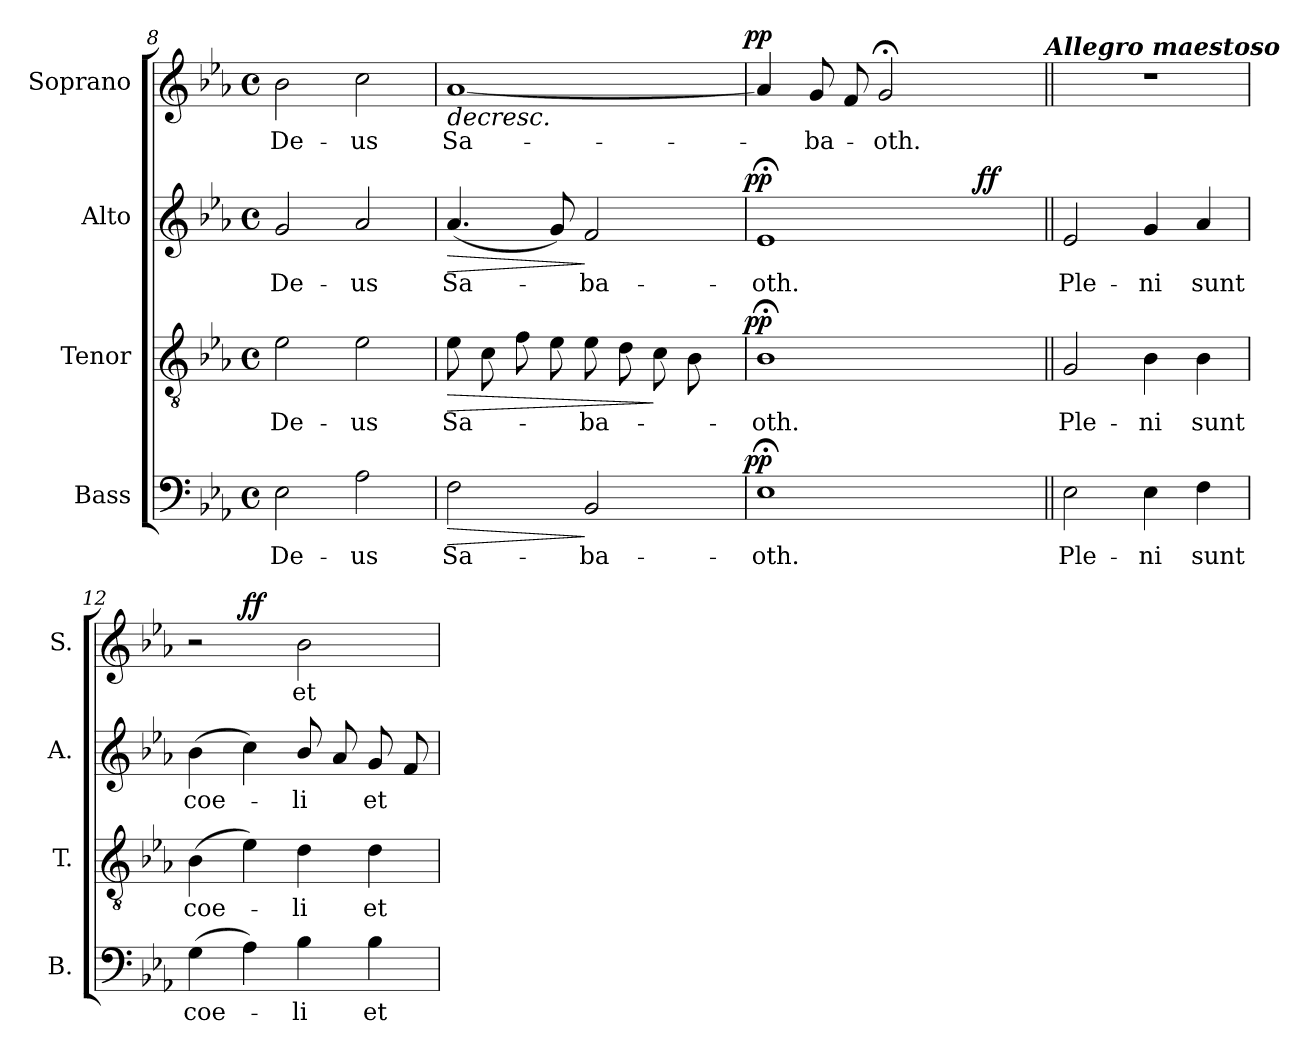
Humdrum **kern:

**kern	**text	**dynam	**kern	**text	**dynam	**kern	**text	**dynam	**kern	**text	**dynam
*part4	*part4	*part4	*part3	*part3	*part3	*part2	*part2	*part2	*part1	*part1	*part1
*staff4	*staff4	*staff4	*staff3	*staff3	*staff3	*staff2	*staff2	*staff2	*staff1	*staff1	*staff1
*I"Bass	*	*	*I"Tenor	*	*	*I"Alto	*	*	*I"Soprano	*	*
*I'B.	*	*	*I'T.	*	*	*I'A.	*	*	*I'S.	*	*
!!LO:LB:g=z
*clefF4	*	*	*clefGv2	*	*	*clefG2	*	*	*clefG2	*	*
*	*	*	*ITrd7c12	*	*	*	*	*	*	*	*
*k[b-e-a-]	*	*	*k[b-e-a-]	*	*	*k[b-e-a-]	*	*	*k[b-e-a-]	*	*
*E-:	*	*	*E-:	*	*	*E-:	*	*	*E-:	*	*
*M4/4	*	*	*M4/4	*	*	*M4/4	*	*	*M4/4	*	*
*met(c)	*	*	*met(c)	*	*	*met(c)	*	*	*met(c)	*	*
=8	=8	=8	=8	=8	=8	=8	=8	=8	=8	=8	=8
!	!LO:LY:b:color=#000000	!	!	!	!	!	!	!	!	!	!
!	!	!	!	!LO:LY:b:color=#000000	!	!	!	!	!	!	!
!	!	!	!	!	!	!	!LO:LY:b:color=#000000	!	!	!	!
!	!	!	!	!	!	!	!	!	!	!LO:LY:b:color=#000000	!
2E-i\	De-	.	2E-i\	De-	.	2gi/	De-	.	2b-i\	De-	.
!	!LO:LY:b:color=#000000	!	!	!	!	!	!	!	!	!	!
!	!	!	!	!LO:LY:b:color=#000000	!	!	!	!	!	!	!
!	!	!	!	!	!	!	!LO:LY:b:color=#000000	!	!	!	!
!	!	!	!	!	!	!	!	!	!	!LO:LY:b:color=#000000	!
2A-i\	-us	.	2E-i\	-us	.	2a-i/	-us	.	2cci\	-us	.
=9	=9	=9	=9	=9	=9	=9	=9	=9	=9	=9	=9
!	!LO:LY:b:color=#000000	!LO:HP:b	!	!	!	!	!	!	!	!	!
!	!	!	!	!LO:LY:b:color=#000000	!LO:HP:b	!	!	!	!	!	!
!	!	!	!	!	!	!	!LO:LY:b:color=#000000	!LO:HP:b	!	!	!
!	!	!	!	!	!	!	!	!	!	!LO:LY:b:color=#000000	!LO:HP:b
*^	*	*	*^	*	*	*^	*	*	*^	*	*
2Fi\	2ryy	Sa-	>	8E-i\	2ryy	Sa-	>	(4.a-i/	2ryy	Sa-	>	[1a-i	2ryy	Sa-	>
.	.	.	.	8Ci\	.	.	.	.	.	.	.	.	.	.	.
.	.	.	.	8Fi\	.	.	.	.	.	.	.	.	.	.	.
.	.	.	.	8E-i\	.	.	.	8gi/)	.	.	.	.	.	.	.
!	!	!LO:LY:b:color=#000000	!	!	!	!	!	!	!	!	!	!	!	!	!
!	!	!	!	!	!	!LO:LY:b:color=#000000	!	!	!	!	!	!	!	!	!
!	!	!	!	!	!	!	!	!	!	!LO:LY:b:color=#000000	!	!	!	!	!
2BB-i/	4ryy	-ba-	]	8E-i\	4ryy	-ba-	.	2fi/	4ryy	-ba-	]	.	4ryy	.	.
.	.	.	.	8Di\	.	.	.	.	.	.	.	.	.	.	.
.	8ryy	.	.	8Ci\	8ryy	.	]	.	8ryy	.	.	.	8ryy	.	.
.	16ryy	.	.	8BB-i\	16ryy	.	.	.	16ryy	.	.	.	16ryy	.	.
.	32ryy	.	.	.	32ryy	.	.	.	32ryy	.	.	.	32ryy	.	.
.	64ryy	.	.	.	64ryy	.	.	.	64ryy	.	.	.	64ryy	.	.
.	128...ryy	.	.	.	128...ryy	.	.	.	128...ryy	.	.	.	128...ryy	.	.
.	1024ryy	.	pp	.	1024ryy	.	pp	.	1024ryy	.	pp	.	1024ryy	.	pp
.	.	.	.	.	.	.	.	.	.	.	.	.	.	.	]
*v	*v	*	*	*	*	*	*	*	*	*	*	*	*	*	*
*	*	*	*v	*v	*	*	*	*	*	*	*	*	*	*
=10	=10	=10	=10	=10	=10	=10	=10	=10	=10	=10	=10	=10	=10
*^	*	*	*^	*	*	*	*	*	*	*	*	*	*
!	!	!LO:LY:b:color=#000000	!	!	!	!	!	!	!	!	!	!	!	!	!
*v	*v	*	*	*	*	*	*	*	*	*	*	*	*	*	*
*	*	*	*v	*v	*	*	*	*	*	*	*	*	*	*
*^	*	*	*^	*	*	*	*	*	*	*	*	*	*
!	!	!	!	!	!	!LO:LY:b:color=#000000	!	!	!	!	!	!	!	!	!
*v	*v	*	*	*	*	*	*	*	*	*	*	*	*	*	*
*	*	*	*v	*v	*	*	*	*	*	*	*	*	*	*
*^	*	*	*^	*	*	*	*	*	*	*	*	*	*
!	!	!	!	!	!	!	!	!	!	!LO:LY:b:color=#000000	!	!	!	!	!
*v	*v	*	*	*	*	*	*	*	*	*	*	*	*	*	*
*	*	*	*v	*v	*	*	*	*	*	*	*	*	*	*
1E-;i	-oth.	.	1BB-;i	-oth.	.	1e-;i	2ryy	-oth.	.	4a-i/]	2ryy	.	.
!	!	!	!	!	!	!	!	!	!	!	!	!LO:LY:b:color=#000000	!
.	.	.	.	.	.	.	.	.	.	8gi/	.	-ba-	.
.	.	.	.	.	.	.	.	.	.	8fi/	.	.	.
!	!	!	!	!	!	!	!	!	!	!	!	!LO:LY:b:color=#000000	!
.	.	.	.	.	.	.	4ryy	.	.	2g;i/	4ryy	-oth.	.
.	.	.	.	.	.	.	16ryy	.	.	.	8ryy	.	.
.	.	.	.	.	.	.	32ryy	.	.	.	.	.	.
.	.	.	.	.	.	.	128...ryy	.	.	.	.	.	.
.	.	.	.	.	.	.	8ryy	.	ff	.	.	.	.
.	.	.	.	.	.	.	.	.	.	.	16ryy	.	.
.	.	.	.	.	.	.	.	.	.	.	32ryy	.	.
.	.	.	.	.	.	.	.	.	.	.	64ryy	.	.
.	.	.	.	.	.	.	64ryy	.	.	.	.	.	.
.	.	.	.	.	.	.	.	.	.	.	128...ryy	.	.
*	*	*	*	*	*	*	*	*	*	*MM120	*	*	*
!	!	!	!	!	!	!	!	!	!	!	!LO:TX:a:Bi:t=Allegro maestoso	!	!
.	.	.	.	.	.	.	1024ryy	.	.	.	1024ryy	.	.
*	*	*	*	*	*	*v	*v	*	*	*	*	*	*
*	*	*	*	*	*	*	*	*	*v	*v	*	*
=11||	=11||	=11||	=11||	=11||	=11||	=11||	=11||	=11||	=11||	=11||	=11||
*	*	*	*	*	*	*^	*	*	*^	*	*
!	!LO:LY:b:color=#000000	!	!	!	!	!	!	!	!	!	!	!	!
*	*	*	*	*	*	*v	*v	*	*	*	*	*	*
*	*	*	*	*	*	*	*	*	*v	*v	*	*
*	*	*	*	*	*	*^	*	*	*^	*	*
!	!	!	!	!LO:LY:b:color=#000000	!	!	!	!	!	!	!	!	!
*	*	*	*	*	*	*v	*v	*	*	*	*	*	*
*	*	*	*	*	*	*	*	*	*v	*v	*	*
*	*	*	*	*	*	*^	*	*	*^	*	*
!	!	!	!	!	!	!	!	!LO:LY:b:color=#000000	!	!	!	!	!
*	*	*	*	*	*	*v	*v	*	*	*	*	*	*
*	*	*	*	*	*	*	*	*	*v	*v	*	*
2E-i\	Ple-	.	2GGi/	Ple-	.	2e-i/	Ple-	.	1r	.	.
!	!LO:LY:b:color=#000000	!	!	!	!	!	!	!	!	!	!
!	!	!	!	!LO:LY:b:color=#000000	!	!	!	!	!	!	!
!	!	!	!	!	!	!	!LO:LY:b:color=#000000	!	!	!	!
4E-i\	-ni	.	4BB-i\	-ni	.	4gi/	-ni	.	.	.	.
!	!LO:LY:b:color=#000000	!	!	!	!	!	!	!	!	!	!
!	!	!	!	!LO:LY:b:color=#000000	!	!	!	!	!	!	!
!	!	!	!	!	!	!	!LO:LY:b:color=#000000	!	!	!	!
4Fi\	sunt	.	4BB-i\	sunt	.	4a-i/	sunt	.	.	.	.
=12	=12	=12	=12	=12	=12	=12	=12	=12	=12	=12	=12
!	!LO:LY:b:color=#000000	!	!	!	!	!	!	!	!	!	!
!	!	!	!	!LO:LY:b:color=#000000	!	!	!	!	!	!	!
!	!	!	!	!	!	!	!LO:LY:b:color=#000000	!	!	!	!
*	*	*	*	*	*	*	*	*	*^	*	*
(4Gi\	coe-	.	(4BB-i\	coe-	.	(4b-i\	coe-	.	2r	4ryy	.	.
4A-i\)	.	.	4E-i\)	.	.	4cci\)	.	.	.	2.ryy	.	ff
!	!LO:LY:b:color=#000000	!	!	!	!	!	!	!	!	!	!	!
!	!	!	!	!LO:LY:b:color=#000000	!	!	!	!	!	!	!	!
!	!	!	!	!	!	!	!LO:LY:b:color=#000000	!	!	!	!	!
!	!	!	!	!	!	!	!	!	!	!	!LO:LY:b:color=#000000	!
4B-i\	-li	.	4Di\	-li	.	8b-i/	-li	.	2b-i\	.	et	.
.	.	.	.	.	.	8a-i/	.	.	.	.	.	.
!	!LO:LY:b:color=#000000	!	!	!	!	!	!	!	!	!	!	!
!	!	!	!	!LO:LY:b:color=#000000	!	!	!	!	!	!	!	!
!	!	!	!	!	!	!	!LO:LY:b:color=#000000	!	!	!	!	!
4B-i\	et	.	4Di\	et	.	8gi/	et	.	.	.	.	.
.	.	.	.	.	.	8fi/	.	.	.	.	.	.
*	*	*	*	*	*	*	*	*	*v	*v	*	*
=	=	=	=	=	=	=	=	=	=	=	=
*-	*-	*-	*-	*-	*-	*-	*-	*-	*-	*-	*-
